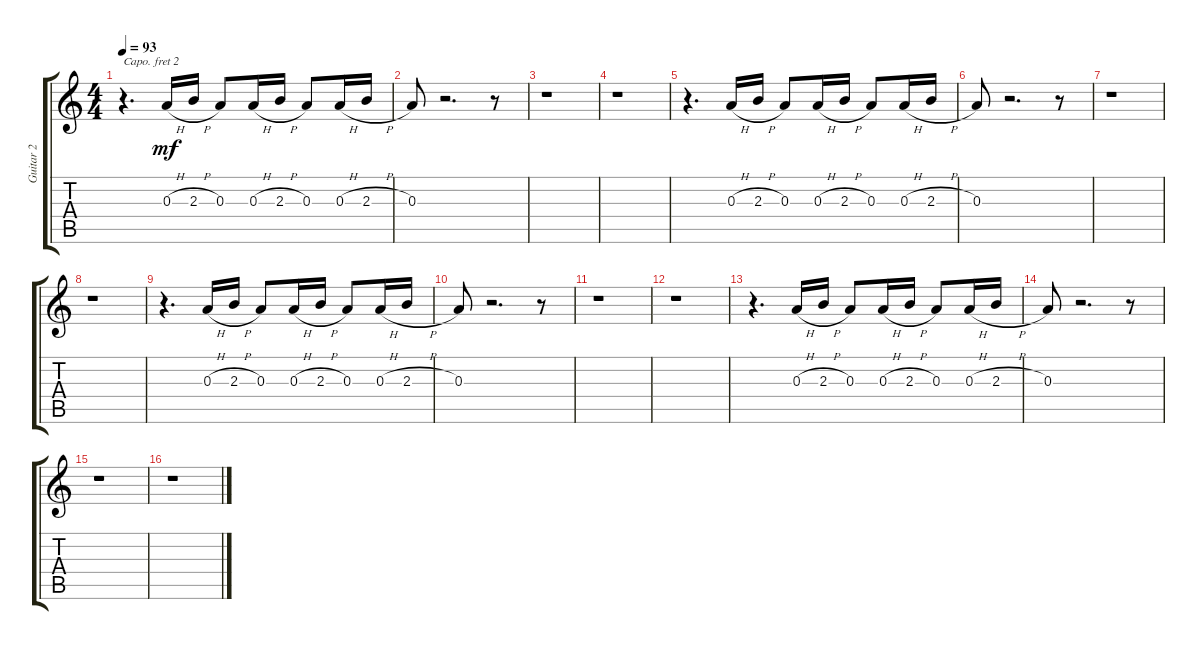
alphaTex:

\track ("Guitar 2" "Guitar 2") {instrument electricguitarclean}
\staff {score tabs}
\capo 2
\tuning (E4 B3 G3 D3 A2 E2) {hide}
\ts (4 4)
\tempo 93
\clef g2
\ks c
r.4{d dy mf} 0.3{h}.16 2.3{h}.16 0.3.8 0.3{h}.16 2.3{h}.16 0.3.8 0.3{h}.16 2.3{h}.16 |
0.3.8 r.2{d} r.8 |
r.1 |
r.1 |
r.4{d} 0.3{h}.16 2.3{h}.16 0.3.8 0.3{h}.16 2.3{h}.16 0.3.8 0.3{h}.16 2.3{h}.16 |
0.3.8 r.2{d} r.8 |
r.1 |
r.1 |
r.4{d} 0.3{h}.16 2.3{h}.16 0.3.8 0.3{h}.16 2.3{h}.16 0.3.8 0.3{h}.16 2.3{h}.16 |
0.3.8 r.2{d} r.8 |
r.1 |
r.1 |
r.4{d} 0.3{h}.16 2.3{h}.16 0.3.8 0.3{h}.16 2.3{h}.16 0.3.8 0.3{h}.16 2.3{h}.16 |
0.3.8 r.2{d} r.8 |
r.1 |
r.1
